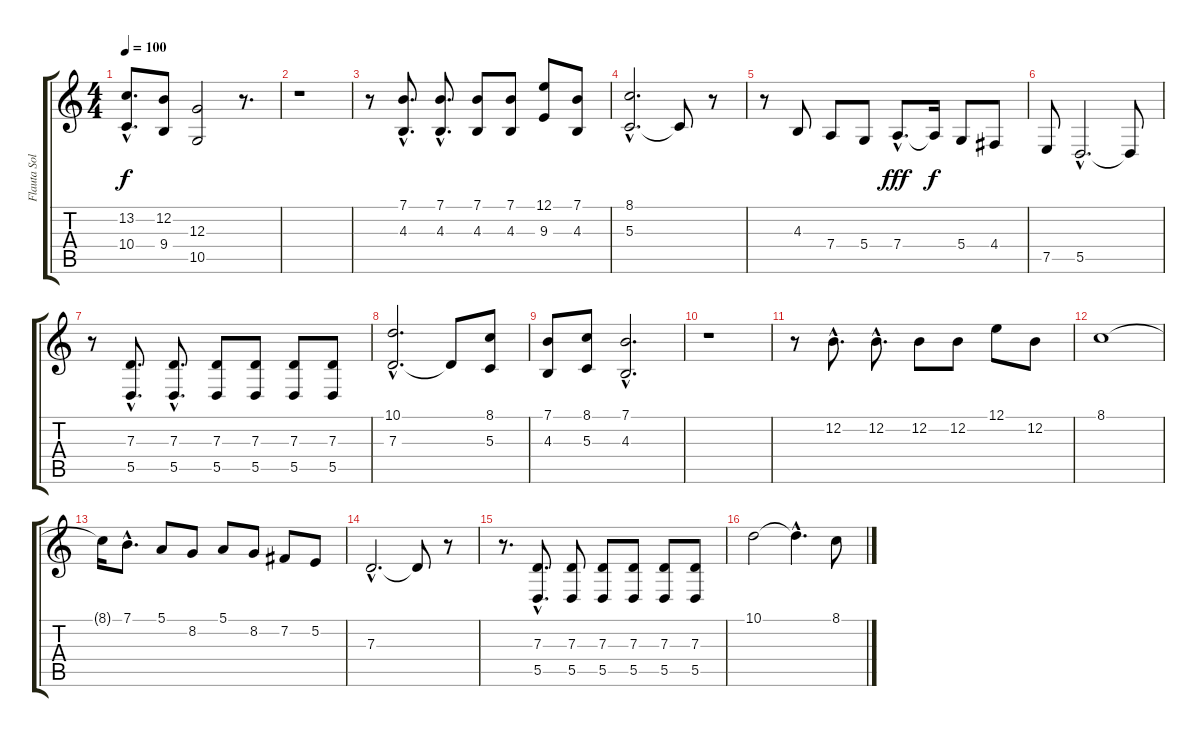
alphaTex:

\track ("Flauta Solo" "Flauta Sol") {instrument panflute}
\staff {score tabs}
\tuning (E4 B3 G3 D3 A2 E2) {hide}
\ts (4 4)
\tempo 100
\clef g2
\ks c
(13.2{hac} 10.4{hac}).8{d dy f} (12.2 9.4).8 (12.3 10.5).2 r.8{d} |
r.1 |
r.8 (7.1{hac} 4.3{hac}).8{d} (7.1{hac} 4.3{hac}).8{d} (7.1 4.3).8 (7.1 4.3).8 (12.1 9.3).8 (7.1 4.3).8 |
\ks aminor
(8.1{hac} 5.3{hac}).2{d} 5.3{t}.8 r.8 |
\ks c
r.8 4.3.8 7.4.8 5.4.8 7.4{hac}.8{d dy fff} 7.4{t}.16{dy f} 5.4.8 4.4.8 |
7.5.8 5.5{hac}.2{d} 5.5{t}.8 |
r.8 (7.3{hac} 5.5{hac}).8{d} (7.3{hac} 5.5{hac}).8{d} (7.3 5.5).8 (7.3 5.5).8 (7.3 5.5).8 (7.3 5.5).8 |
(10.1{hac} 7.3{hac}).2{d} 7.3{t}.8 (8.1 5.3).8 |
(7.1 4.3).8 (8.1 5.3).8 (7.1{hac} 4.3{hac}).2{d} |
r.1 |
r.8 12.2{hac}.8{d} 12.2{hac}.8{d} 12.2.8 12.2.8 12.1.8 12.2.8 |
\ks aminor
8.1.1 |
\ks c
8.1{t}.16 7.1{hac}.8{d} 5.1.8 8.2.8 5.1.8 8.2.8 7.2.8 5.2.8 |
7.3{hac}.2{d} 7.3{t}.8 r.8 |
r.8{d} (7.3{hac} 5.5{hac}).8{d} (7.3 5.5).8 (7.3 5.5).8 (7.3 5.5).8 (7.3 5.5).8 (7.3 5.5).8 |
10.1.2 10.1{hac t}.4{d} 8.1.8
